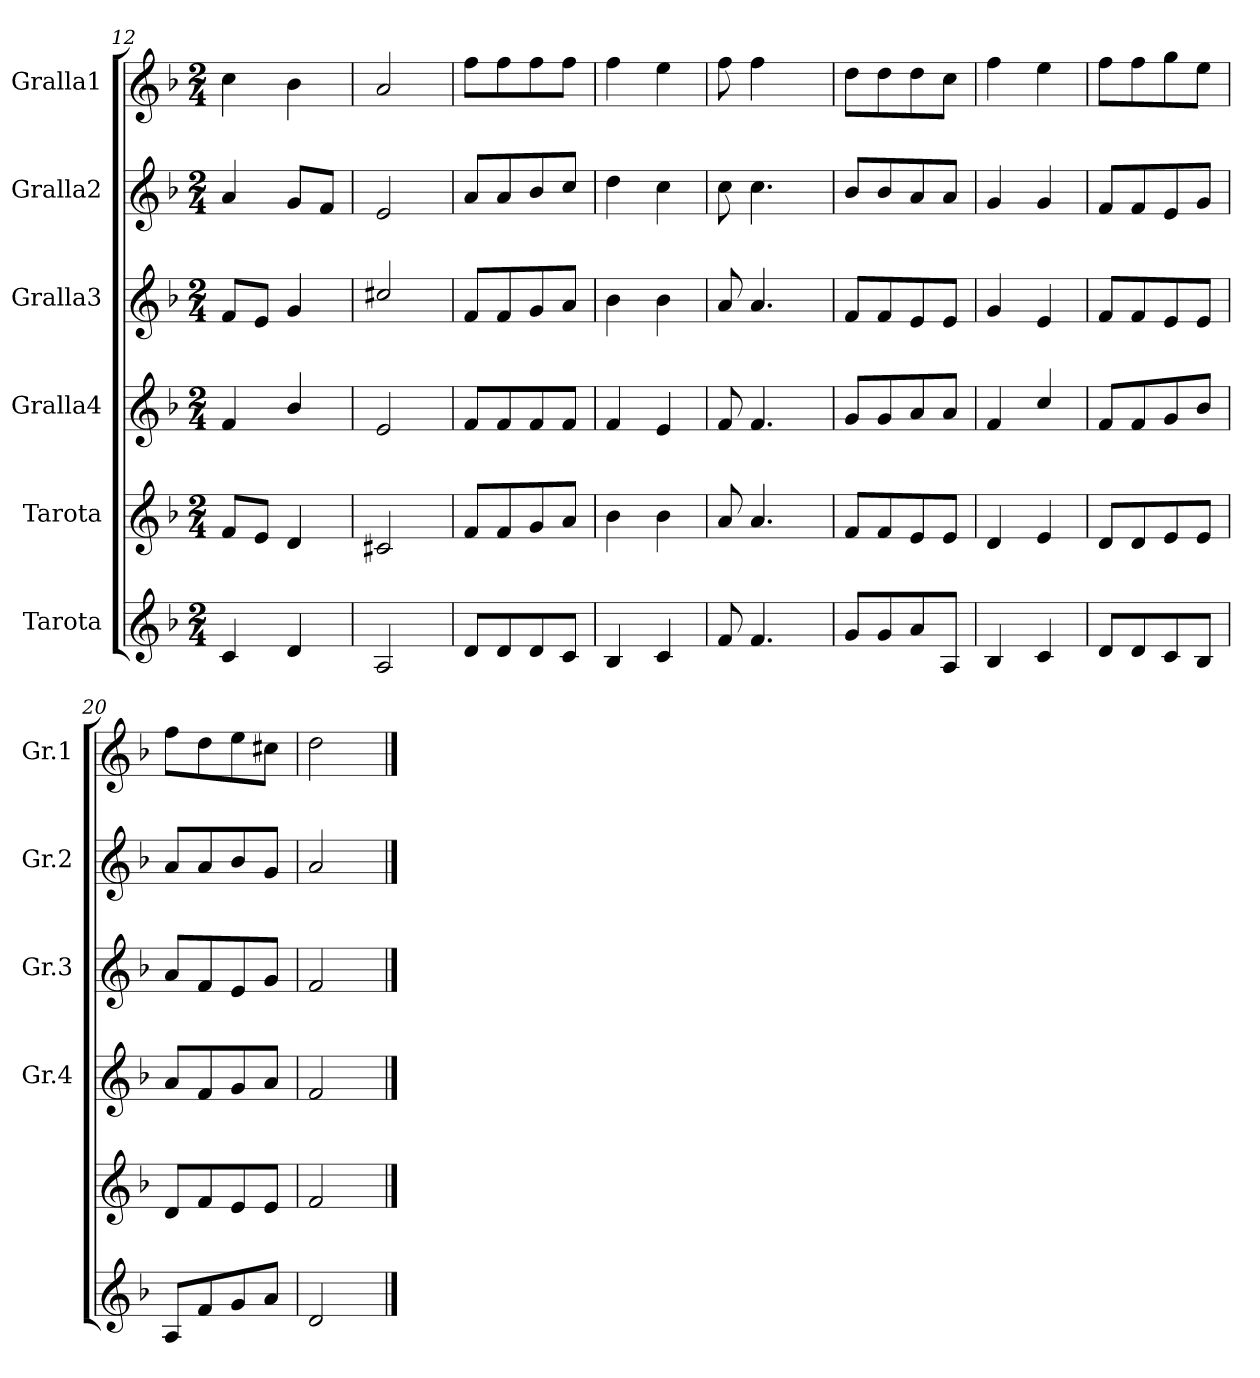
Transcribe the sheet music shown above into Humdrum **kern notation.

**kern	**kern	**kern	**kern	**kern	**kern
*part6	*part5	*part4	*part3	*part2	*part1
*staff6	*staff5	*staff4	*staff3	*staff2	*staff1
*I"Tarota	*I"Tarota	*I"Gralla4	*I"Gralla3	*I"Gralla2	*I"Gralla1
*	*	*I'Gr.4	*I'Gr.3	*I'Gr.2	*I'Gr.1
*clefG2	*clefG2	*clefG2	*clefG2	*clefG2	*clefG2
*k[b-]	*k[b-]	*k[b-]	*k[b-]	*k[b-]	*k[b-]
*F:	*F:	*F:	*F:	*F:	*F:
*M2/4	*M2/4	*M2/4	*M2/4	*M2/4	*M2/4
=12	=12	=12	=12	=12	=12
4c/	8f/L	4f/	8f/L	4a/	4cc\
.	8e/J	.	8e/J	.	.
4d/	4d/	4b-/	4g/	8g/L	4b-\
.	.	.	.	8f/J	.
=13	=13	=13	=13	=13	=13
2A/	2c#X/	2e/	2cc#X/	2e/	2a/
=14	=14	=14	=14	=14	=14
8d/L	8f/L	8f/L	8f/L	8a/L	8ff\L
8d/	8f/	8f/	8f/	8a/	8ff\
8d/	8g/	8f/	8g/	8b-/	8ff\
8c/J	8a/J	8f/J	8a/J	8cc/J	8ff\J
=15	=15	=15	=15	=15	=15
4B-/	4b-\	4f/	4b-\	4dd\	4ff\
4c/	4b-\	4e/	4b-\	4cc\	4ee\
=16	=16	=16	=16	=16	=16
8f/	8a/	8f/	8a/	8cc\	8ff\
4.f/	4.a/	4.f/	4.a/	4.cc\	4ff\
.	.	.	.	.	8ryy
=17	=17	=17	=17	=17	=17
8g/L	8f/L	8g/L	8f/L	8b-/L	8dd\L
8g/	8f/	8g/	8f/	8b-/	8dd\
8a/	8e/	8a/	8e/	8a/	8dd\
8A/J	8e/J	8a/J	8e/J	8a/J	8cc\J
=18	=18	=18	=18	=18	=18
4B-/	4d/	4f/	4g/	4g/	4ff\
4c/	4e/	4cc/	4e/	4g/	4ee\
=19	=19	=19	=19	=19	=19
8d/L	8d/L	8f/L	8f/L	8f/L	8ff\L
8d/	8d/	8f/	8f/	8f/	8ff\
8c/	8e/	8g/	8e/	8e/	8gg\
8B-/J	8e/J	8b-/J	8e/J	8g/J	8ee\J
=20	=20	=20	=20	=20	=20
8A/L	8d/L	8a/L	8a/L	8a/L	8ff\L
8f/	8f/	8f/	8f/	8a/	8dd\
8g/	8e/	8g/	8e/	8b-/	8ee\
8a/J	8e/J	8a/J	8g/J	8g/J	8cc#X\J
=21	=21	=21	=21	=21	=21
2d/	2f/	2f/	2f/	2a/	2dd\
==	==	==	==	==	==
*-	*-	*-	*-	*-	*-
